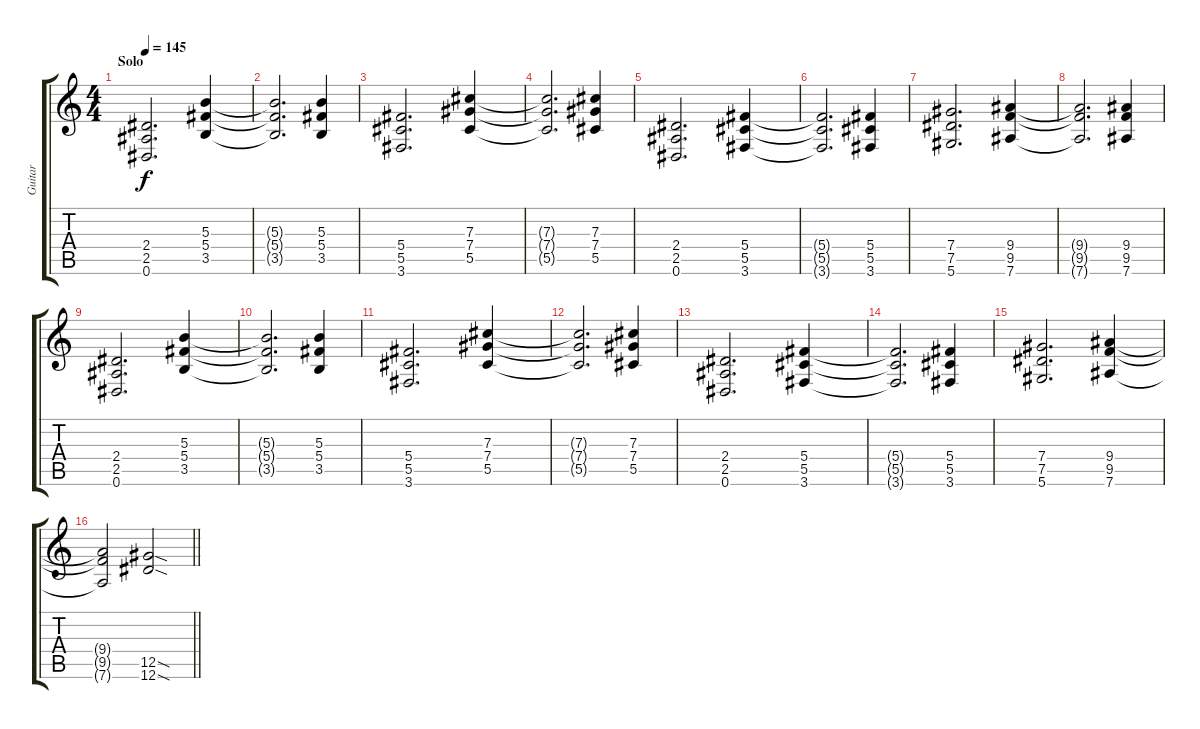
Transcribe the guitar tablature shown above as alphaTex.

\track ("Guitar" "Guitar") {instrument distortionguitar}
\staff {score tabs}
\tuning (Eb4 Bb3 Gb3 Db3 Ab2 Eb2) {hide}
\ts (4 4)
\section ("" "Solo")
\tempo 145
\clef g2
\ks c
(2.4 2.5 0.6).2{d dy f} (5.3 5.4 3.5).4 |
(5.3{t} 5.4{t} 3.5{t}).2{d} (5.3 5.4 3.5).4 |
(5.4 5.5 3.6).2{d} (7.3 7.4 5.5).4 |
(7.3{t} 7.4{t} 5.5{t}).2{d} (7.3 7.4 5.5).4 |
(2.4 2.5 0.6).2{d} (5.4 5.5 3.6).4 |
(5.4{t} 5.5{t} 3.6{t}).2{d} (5.4 5.5 3.6).4 |
(7.4 7.5 5.6).2{d} (9.4 9.5 7.6).4 |
(9.4{t} 9.5{t} 7.6{t}).2{d} (9.4 9.5 7.6).4 |
(2.4 2.5 0.6).2{d} (5.3 5.4 3.5).4 |
(5.3{t} 5.4{t} 3.5{t}).2{d} (5.3 5.4 3.5).4 |
(5.4 5.5 3.6).2{d} (7.3 7.4 5.5).4 |
(7.3{t} 7.4{t} 5.5{t}).2{d} (7.3 7.4 5.5).4 |
(2.4 2.5 0.6).2{d} (5.4 5.5 3.6).4 |
(5.4{t} 5.5{t} 3.6{t}).2{d} (5.4 5.5 3.6).4 |
(7.4 7.5 5.6).2{d} (9.4 9.5 7.6).4 |
\barLineRight lightlight
(9.4{t} 9.5{t} 7.6{t}).2 (12.5{sod} 12.6{sod}).2
